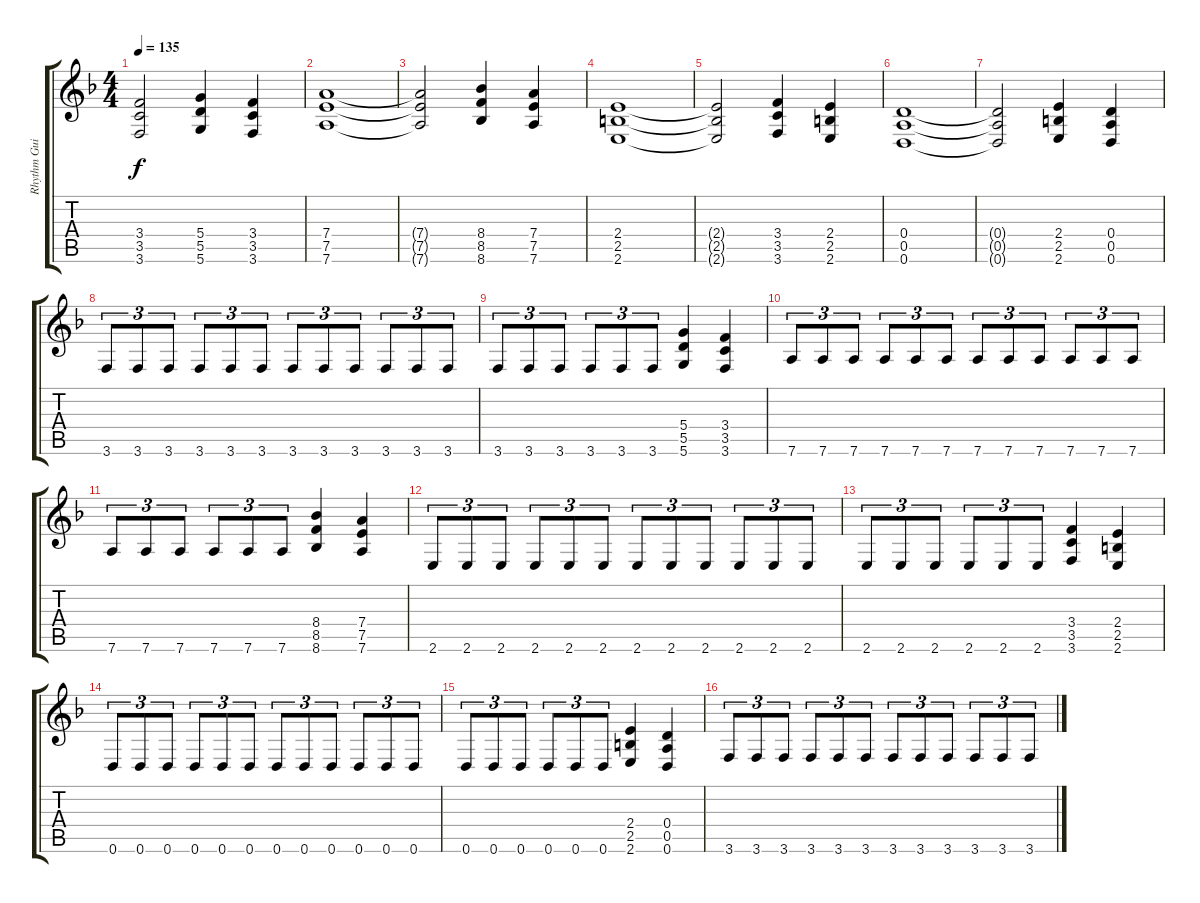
\track ("Rhythm Guitar" "Rhythm Gui") {instrument overdrivenguitar}
\staff {score tabs}
\tuning (E4 B3 G3 D3 A2 D2) {hide}
\ts (4 4)
\tempo 135
\clef g2
\ks dminor
(3.4{t} 3.5{t} 3.6{t}).2{dy f} (5.4 5.5 5.6).4 (3.4 3.5 3.6).4 |
(7.4 7.5 7.6).1 |
(7.4{t} 7.5{t} 7.6{t}).2 (8.4 8.5 8.6).4 (7.4 7.5 7.6).4 |
(2.4 2.5 2.6).1 |
(2.4{t} 2.5{t} 2.6{t}).2 (3.4 3.5 3.6).4 (2.4 2.5 2.6).4 |
(0.4 0.5 0.6).1 |
(0.4{t} 0.5{t} 0.6{t}).2 (2.4 2.5 2.6).4 (0.4 0.5 0.6).4 |
3.6.8{tu (3 2)} 3.6.8{tu (3 2)} 3.6.8{tu (3 2)} 3.6.8{tu (3 2)} 3.6.8{tu (3 2)} 3.6.8{tu (3 2)} 3.6.8{tu (3 2)} 3.6.8{tu (3 2)} 3.6.8{tu (3 2)} 3.6.8{tu (3 2)} 3.6.8{tu (3 2)} 3.6.8{tu (3 2)} |
3.6.8{tu (3 2)} 3.6.8{tu (3 2)} 3.6.8{tu (3 2)} 3.6.8{tu (3 2)} 3.6.8{tu (3 2)} 3.6.8{tu (3 2)} (5.4 5.5 5.6).4 (3.4 3.5 3.6).4 |
7.6.8{tu (3 2)} 7.6.8{tu (3 2)} 7.6.8{tu (3 2)} 7.6.8{tu (3 2)} 7.6.8{tu (3 2)} 7.6.8{tu (3 2)} 7.6.8{tu (3 2)} 7.6.8{tu (3 2)} 7.6.8{tu (3 2)} 7.6.8{tu (3 2)} 7.6.8{tu (3 2)} 7.6.8{tu (3 2)} |
7.6.8{tu (3 2)} 7.6.8{tu (3 2)} 7.6.8{tu (3 2)} 7.6.8{tu (3 2)} 7.6.8{tu (3 2)} 7.6.8{tu (3 2)} (8.4 8.5 8.6).4 (7.4 7.5 7.6).4 |
2.6.8{tu (3 2)} 2.6.8{tu (3 2)} 2.6.8{tu (3 2)} 2.6.8{tu (3 2)} 2.6.8{tu (3 2)} 2.6.8{tu (3 2)} 2.6.8{tu (3 2)} 2.6.8{tu (3 2)} 2.6.8{tu (3 2)} 2.6.8{tu (3 2)} 2.6.8{tu (3 2)} 2.6.8{tu (3 2)} |
2.6.8{tu (3 2)} 2.6.8{tu (3 2)} 2.6.8{tu (3 2)} 2.6.8{tu (3 2)} 2.6.8{tu (3 2)} 2.6.8{tu (3 2)} (3.4 3.5 3.6).4 (2.4 2.5 2.6).4 |
0.6.8{tu (3 2)} 0.6.8{tu (3 2)} 0.6.8{tu (3 2)} 0.6.8{tu (3 2)} 0.6.8{tu (3 2)} 0.6.8{tu (3 2)} 0.6.8{tu (3 2)} 0.6.8{tu (3 2)} 0.6.8{tu (3 2)} 0.6.8{tu (3 2)} 0.6.8{tu (3 2)} 0.6.8{tu (3 2)} |
0.6.8{tu (3 2)} 0.6.8{tu (3 2)} 0.6.8{tu (3 2)} 0.6.8{tu (3 2)} 0.6.8{tu (3 2)} 0.6.8{tu (3 2)} (2.4 2.5 2.6).4 (0.4 0.5 0.6).4 |
3.6.8{tu (3 2)} 3.6.8{tu (3 2)} 3.6.8{tu (3 2)} 3.6.8{tu (3 2)} 3.6.8{tu (3 2)} 3.6.8{tu (3 2)} 3.6.8{tu (3 2)} 3.6.8{tu (3 2)} 3.6.8{tu (3 2)} 3.6.8{tu (3 2)} 3.6.8{tu (3 2)} 3.6.8{tu (3 2)}
